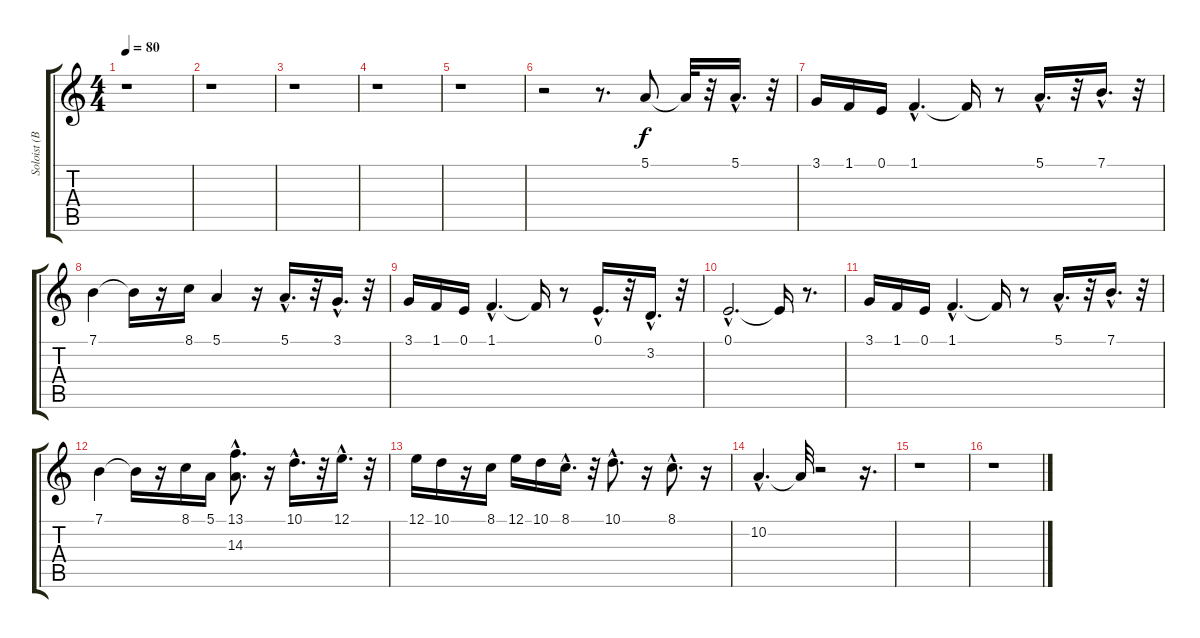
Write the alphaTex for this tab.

\track ("Soloist (BB)" "Soloist (B") {instrument trumpet}
\staff {score tabs}
\tuning (E4 B3 G3 D3 A2 E2) {hide}
\ts (4 4)
\tempo 80
\clef g2
\ks c
r.1{dy f} |
r.1 |
r.1 |
r.1 |
r.1 |
r.2 r.8{d} 5.1.8 5.1{t}.32 r.32 5.1{hac}.16{d} r.32 |
3.1.16 1.1.16 0.1.16 1.1{hac}.4{d} 1.1{t}.16 r.8 5.1{hac}.16{d} r.32 7.1{hac}.16{d} r.32 |
7.1.4 7.1{t}.16 r.16 8.1.16 5.1.4 r.16 5.1{hac}.16{d} r.32 3.1{hac}.16{d} r.32 |
3.1.16 1.1.16 0.1.16 1.1{hac}.4{d} 1.1{t}.16 r.8 0.1{hac}.16{d} r.32 3.2{hac}.16{d} r.32 |
0.1{hac}.2{d} 0.1{t}.16 r.8{d} |
3.1.16 1.1.16 0.1.16 1.1{hac}.4{d} 1.1{t}.16 r.8 5.1{hac}.16{d} r.32 7.1{hac}.16{d} r.32 |
7.1.4 7.1{t}.16 r.16 8.1.16 5.1.16 (13.1{hac} 14.3{hac}).8{d} r.16 10.1{hac}.16{d} r.32 12.1{hac}.16{d} r.32 |
12.1.16 10.1.16 r.16 8.1.16 12.1.16 10.1.16 8.1{hac}.16{d} r.32 10.1{hac}.8{d} r.16 8.1{hac}.8{d} r.16 |
10.2{hac}.4{d} 10.2{t}.32 r.2 r.16{d} |
r.1 |
r.1
